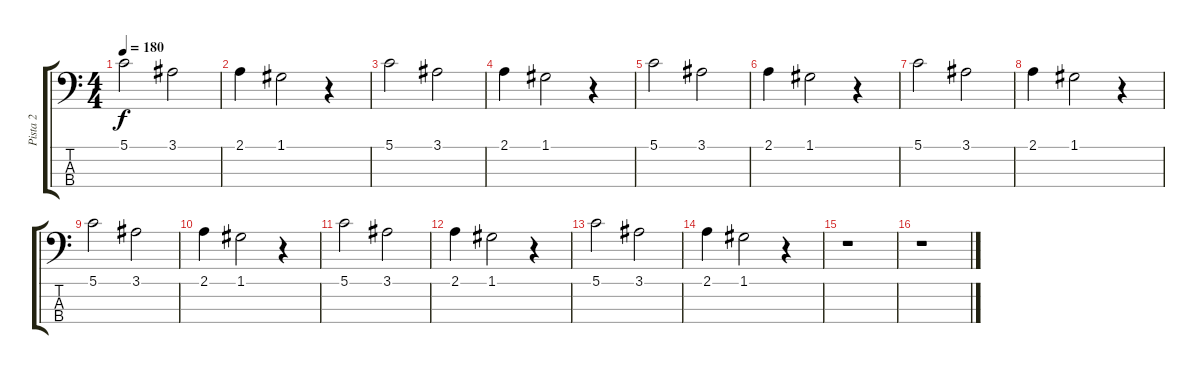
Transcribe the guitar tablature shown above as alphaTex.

\track ("Pista 2" "Pista 2") {instrument slapbass1}
\staff {score tabs}
\tuning (G2 D2 A1 E1) {hide}
\ts (4 4)
\tempo 180
\clef f4
\ks c
5.1.2{dy f} 3.1.2 |
2.1.4 1.1.2 r.4 |
5.1.2 3.1.2 |
2.1.4 1.1.2 r.4 |
5.1.2 3.1.2 |
2.1.4 1.1.2 r.4 |
5.1.2 3.1.2 |
2.1.4 1.1.2 r.4 |
5.1.2 3.1.2 |
2.1.4 1.1.2 r.4 |
5.1.2 3.1.2 |
2.1.4 1.1.2 r.4 |
5.1.2 3.1.2 |
2.1.4 1.1.2 r.4 |
r.1 |
r.1
